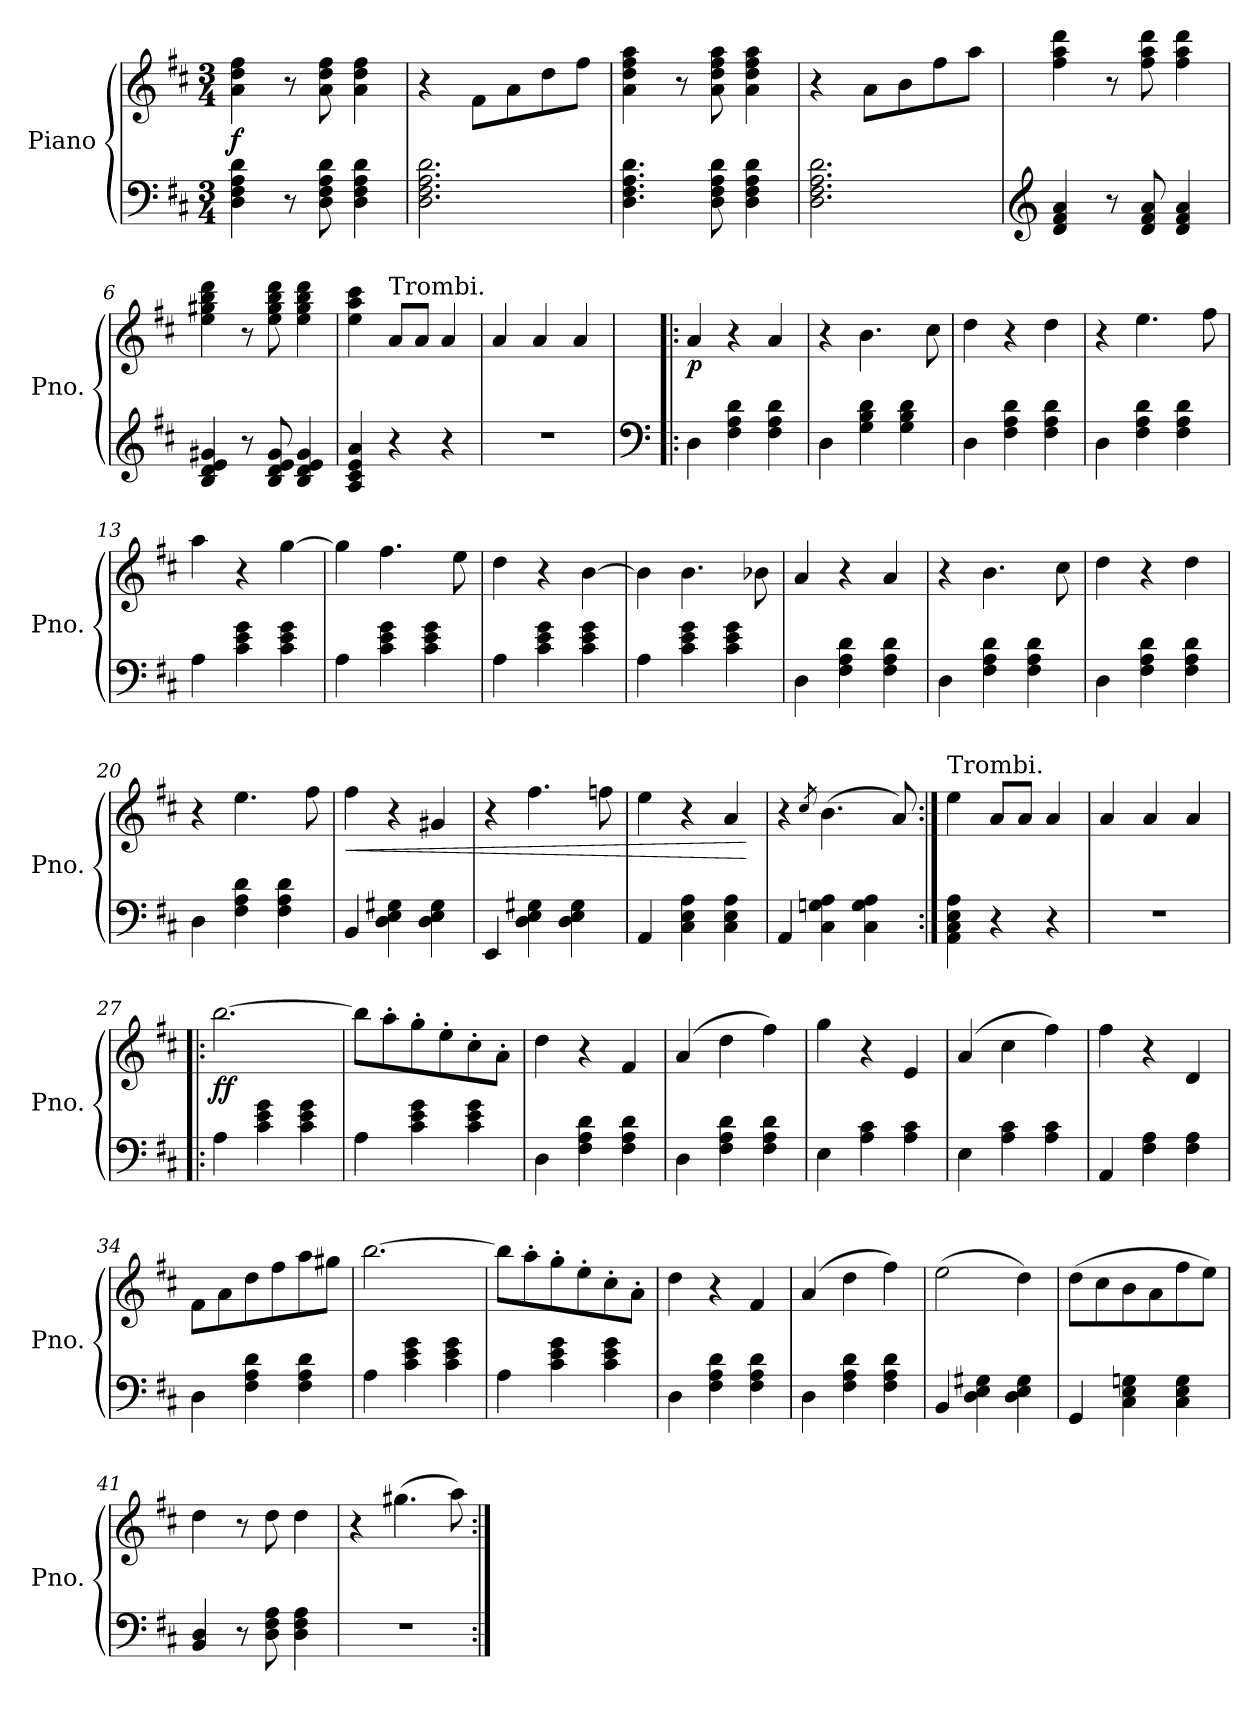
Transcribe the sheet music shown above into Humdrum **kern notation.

**kern	**kern	**dynam
*part1	*part1	*part1
*staff2	*staff1	*staff1/2
*I"Piano	*	*
*I'Pno.	*	*
*clefF4	*clefG2	*
*k[f#c#]	*k[f#c#]	*
*M3/4	*M3/4	*
*MM120	*MM120	*
=1	=1	=1
!	!	!LO:DY:b
4D\ 4F#\ 4A\ 4d\	4a\ 4dd\ 4ff#\	f
8r	8r	.
8D\ 8F#\ 8A\ 8d\	8a\ 8dd\ 8ff#\	.
4D\ 4F#\ 4A\ 4d\	4a\ 4dd\ 4ff#\	.
=2	=2	=2
2.D\ 2.F#\ 2.A\ 2.d\	4r	.
.	8f#\L	.
.	8a\	.
.	8dd\	.
.	8ff#\J	.
=3	=3	=3
4.D\ 4.F#\ 4.A\ 4.d\	4a\ 4dd\ 4ff#\ 4aa\	.
.	8r	.
8D\ 8F#\ 8A\ 8d\	8a\ 8dd\ 8ff#\ 8aa\	.
4D\ 4F#\ 4A\ 4d\	4a\ 4dd\ 4ff#\ 4aa\	.
=4	=4	=4
2.D\ 2.F#\ 2.A\ 2.d\	4r	.
.	8a\L	.
.	8b\	.
.	8ff#\	.
.	8aa\J	.
=5	=5	=5
*clefG2	*	*
4d/ 4f#/ 4a/	4ff#\ 4aa\ 4ddd\	.
8r	8r	.
8d/ 8f#/ 8a/	8ff#\ 8aa\ 8ddd\	.
4d/ 4f#/ 4a/	4ff#\ 4aa\ 4ddd\	.
=6	=6	=6
4B/ 4d/ 4e/ 4g#X/	4ee\ 4gg#X\ 4bb\ 4ddd\	.
8r	8r	.
8B/ 8d/ 8e/ 8g#/	8ee\ 8gg#\ 8bb\ 8ddd\	.
4B/ 4d/ 4e/ 4g#/	4ee\ 4gg#\ 4bb\ 4ddd\	.
=7	=7	=7
4A/ 4c#/ 4e/ 4a/	4ee\ 4aa\ 4ccc#\	.
!	!LO:TX:a:t=Trombi.	!
4r	8a/L	.
.	8a/J	.
4r	4a/	.
=8	=8	=8
2.r	4a/	.
.	4a/	.
.	4a/	.
=9!|:	=9!|:	=9!|:
*clefF4	*	*
!	!	!LO:DY:b
4D\	4a/	p
4F#\ 4A\ 4d\	4r	.
4F#\ 4A\ 4d\	4a/	.
!!LO:LB:g=z
=10	=10	=10
4D\	4r	.
4G\ 4B\ 4d\	4.b\	.
4G\ 4B\ 4d\	.	.
.	8cc#\	.
=11	=11	=11
4D\	4dd\	.
4F#\ 4A\ 4d\	4r	.
4F#\ 4A\ 4d\	4dd\	.
=12	=12	=12
4D\	4r	.
4F#\ 4A\ 4d\	4.ee\	.
4F#\ 4A\ 4d\	.	.
.	8ff#\	.
=13	=13	=13
4A\	4aa\	.
4c#\ 4e\ 4g\	4r	.
4c#\ 4e\ 4g\	[4gg\	.
=14	=14	=14
4A\	4gg\]	.
4c#\ 4e\ 4g\	4.ff#\	.
4c#\ 4e\ 4g\	.	.
.	8ee\	.
=15	=15	=15
4A\	4dd\	.
4c#\ 4e\ 4g\	4r	.
4c#\ 4e\ 4g\	[4b\	.
=16	=16	=16
4A\	4b\]	.
4c#\ 4e\ 4g\	4.b\	.
4c#\ 4e\ 4g\	.	.
.	8b-X\	.
=17	=17	=17
4D\	4a/	.
4F#\ 4A\ 4d\	4r	.
4F#\ 4A\ 4d\	4a/	.
=18	=18	=18
4D\	4r	.
4F#\ 4A\ 4d\	4.b\	.
4F#\ 4A\ 4d\	.	.
.	8cc#\	.
=19	=19	=19
4D\	4dd\	.
4F#\ 4A\ 4d\	4r	.
4F#\ 4A\ 4d\	4dd\	.
=20	=20	=20
4D\	4r	.
4F#\ 4A\ 4d\	4.ee\	.
4F#\ 4A\ 4d\	.	.
.	8ff#\	.
!!LO:LB:g=z
=21	=21	=21
!	!	!LO:HP:b
4BB/	4ff#\	<
4D\ 4E\ 4G#X\	4r	.
4D\ 4E\ 4G#\	4g#X/	.
=22	=22	=22
4EE/	4r	.
4D\ 4E\ 4G#X\	4.ff#\	.
4D\ 4E\ 4G#\	.	.
.	8ffn\	.
=23	=23	=23
4AA/	4ee\	.
4C#\ 4E\ 4A\	4r	.
4C#\ 4E\ 4A\	4a/	.
.	.	[
=24	=24	=24
4AA/	4r	.
.	8qcc#/	.
4C#\ 4Gn\ 4A\	(>4.b\	.
4C#\ 4G\ 4A\	.	.
.	8a/)	.
=25:|!	=25:|!	=25:|!
!	!LO:TX:a:t=Trombi.	!
4AA\ 4C#\ 4E\ 4A\	4ee\	.
4r	8a/L	.
.	8a/J	.
4r	4a/	.
=26	=26	=26
2.r	4a/	.
.	4a/	.
.	4a/	.
=27!|:	=27!|:	=27!|:
!	!	!LO:DY:b
4A\	[2.bb\	ff
4c#\ 4e\ 4g\	.	.
4c#\ 4e\ 4g\	.	.
=28	=28	=28
4A\	8bb\L]	.
.	8aa'\	.
4c#\ 4e\ 4g\	8gg'\	.
.	8ee'\	.
4c#\ 4e\ 4g\	8cc#'\	.
.	8a'\J	.
=29	=29	=29
4D\	4dd\	.
4F#\ 4A\ 4d\	4r	.
4F#\ 4A\ 4d\	4f#/	.
=30	=30	=30
4D\	(>4a/	.
4F#\ 4A\ 4d\	4dd\	.
4F#\ 4A\ 4d\	4ff#\)	.
!!LO:LB:g=z
=31	=31	=31
4E\	4gg\	.
4A\ 4c#\	4r	.
4A\ 4c#\	4e/	.
=32	=32	=32
4E\	(>4a/	.
4A\ 4c#\	4cc#\	.
4A\ 4c#\	4ff#\)	.
=33	=33	=33
4AA/	4ff#\	.
4F#\ 4A\	4r	.
4F#\ 4A\	4d/	.
=34	=34	=34
4D\	8f#\L	.
.	8a\	.
4F#\ 4A\ 4d\	8dd\	.
.	8ff#\	.
4F#\ 4A\ 4d\	8aa\	.
.	8gg#X\J	.
=35	=35	=35
4A\	[2.bb\	.
4c#\ 4e\ 4g\	.	.
4c#\ 4e\ 4g\	.	.
=36	=36	=36
4A\	8bb\L]	.
.	8aa'\	.
4c#\ 4e\ 4g\	8gg'\	.
.	8ee'\	.
4c#\ 4e\ 4g\	8cc#'\	.
.	8a'\J	.
=37	=37	=37
4D\	4dd\	.
4F#\ 4A\ 4d\	4r	.
4F#\ 4A\ 4d\	4f#/	.
=38	=38	=38
4D\	(>4a/	.
4F#\ 4A\ 4d\	4dd\	.
4F#\ 4A\ 4d\	4ff#\)	.
=39	=39	=39
4BB/	(>2ee\	.
4D\ 4E\ 4G#X\	.	.
4D\ 4E\ 4G#\	4dd\)	.
=40	=40	=40
4GG/	(>8dd\L	.
.	8cc#\	.
4C#\ 4E\ 4Gn\	8b\	.
.	8a\	.
4C#\ 4E\ 4G\	8ff#\	.
.	8ee\J)	.
!!LO:LB:g=z
=41	=41	=41
4BB/ 4D/	4dd\	.
8r	8r	.
8D\ 8F#\ 8A\	8dd\	.
4D\ 4F#\ 4A\	4dd\	.
=42	=42	=42
2.r	4r	.
.	(>4.gg#X\	.
.	8aa\)	.
=:|!	=:|!	=:|!
*-	*-	*-
